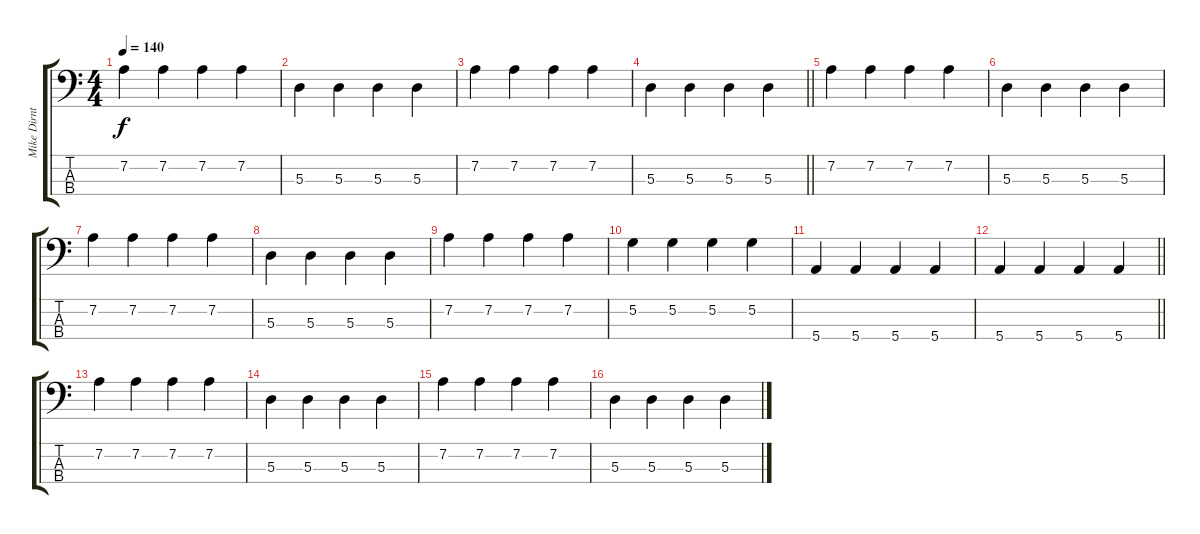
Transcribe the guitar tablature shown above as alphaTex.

\track ("Mike Dirnt" "Mike Dirnt") {instrument electricbassfinger}
\staff {score tabs}
\tuning (G2 D2 A1 E1) {hide}
\ts (4 4)
\tempo 140
\clef f4
\ks c
7.2.4{dy f} 7.2.4 7.2.4 7.2.4 |
5.3.4 5.3.4 5.3.4 5.3.4 |
7.2.4 7.2.4 7.2.4 7.2.4 |
\barLineRight lightlight
5.3.4 5.3.4 5.3.4 5.3.4 |
7.2.4 7.2.4 7.2.4 7.2.4 |
5.3.4 5.3.4 5.3.4 5.3.4 |
7.2.4 7.2.4 7.2.4 7.2.4 |
5.3.4 5.3.4 5.3.4 5.3.4 |
7.2.4 7.2.4 7.2.4 7.2.4 |
5.2.4 5.2.4 5.2.4 5.2.4 |
5.4.4 5.4.4 5.4.4 5.4.4 |
\barLineRight lightlight
5.4.4 5.4.4 5.4.4 5.4.4 |
7.2.4 7.2.4 7.2.4 7.2.4 |
5.3.4 5.3.4 5.3.4 5.3.4 |
7.2.4 7.2.4 7.2.4 7.2.4 |
5.3.4 5.3.4 5.3.4 5.3.4
